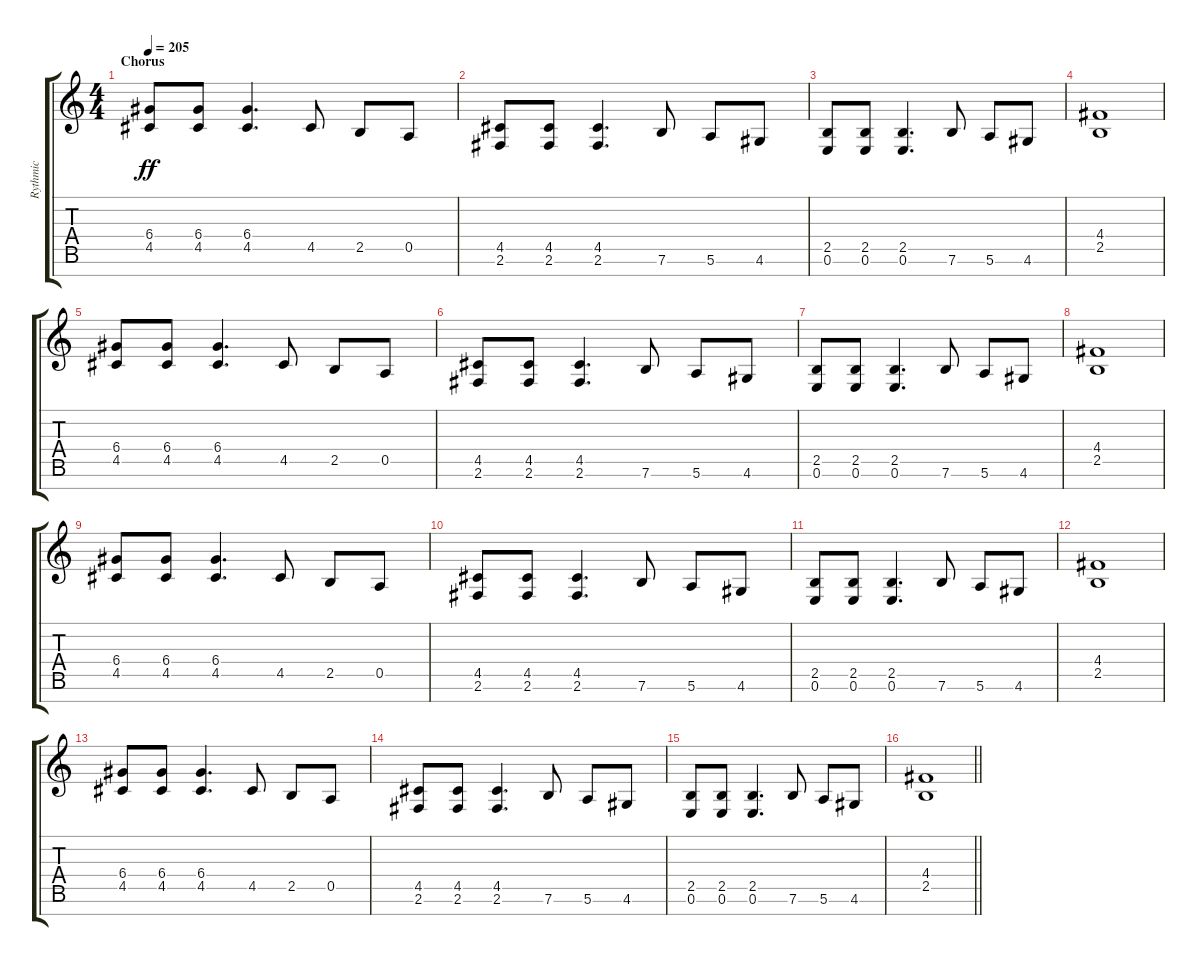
\track ("Rythmic" "Rythmic") {instrument overdrivenguitar}
\staff {score tabs}
\tuning (E4 B3 G3 D3 A2 E2 B1) {hide}
\ts (4 4)
\section ("" "Chorus")
\tempo 205
\clef g2
\ks c
(6.4 4.5).8{dy ff} (6.4 4.5).8 (6.4 4.5).4{d} 4.5.8 2.5.8 0.5.8 |
(4.5 2.6).8 (4.5 2.6).8 (4.5 2.6).4{d} 7.6.8 5.6.8 4.6.8 |
(2.5 0.6).8 (2.5 0.6).8 (2.5 0.6).4{d} 7.6.8 5.6.8 4.6.8 |
(4.4 2.5).1 |
(6.4 4.5).8 (6.4 4.5).8 (6.4 4.5).4{d} 4.5.8 2.5.8 0.5.8 |
(4.5 2.6).8 (4.5 2.6).8 (4.5 2.6).4{d} 7.6.8 5.6.8 4.6.8 |
(2.5 0.6).8 (2.5 0.6).8 (2.5 0.6).4{d} 7.6.8 5.6.8 4.6.8 |
(4.4 2.5).1 |
(6.4 4.5).8 (6.4 4.5).8 (6.4 4.5).4{d} 4.5.8 2.5.8 0.5.8 |
(4.5 2.6).8 (4.5 2.6).8 (4.5 2.6).4{d} 7.6.8 5.6.8 4.6.8 |
(2.5 0.6).8 (2.5 0.6).8 (2.5 0.6).4{d} 7.6.8 5.6.8 4.6.8 |
(4.4 2.5).1 |
(6.4 4.5).8 (6.4 4.5).8 (6.4 4.5).4{d} 4.5.8 2.5.8 0.5.8 |
(4.5 2.6).8 (4.5 2.6).8 (4.5 2.6).4{d} 7.6.8 5.6.8 4.6.8 |
(2.5 0.6).8 (2.5 0.6).8 (2.5 0.6).4{d} 7.6.8 5.6.8 4.6.8 |
\barLineRight lightlight
(4.4 2.5).1
